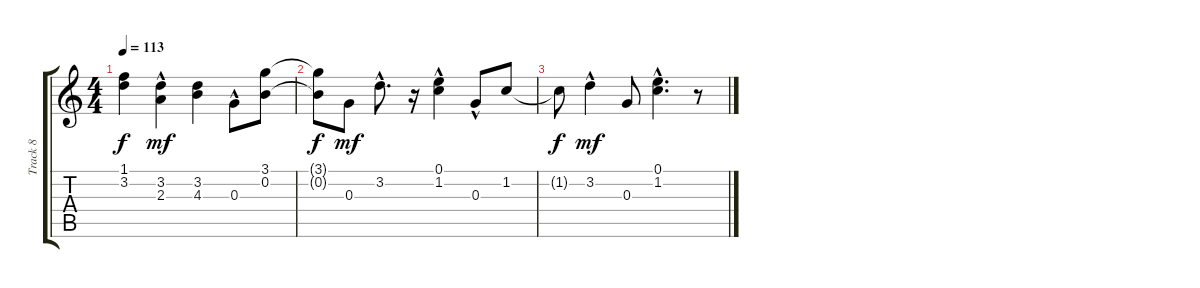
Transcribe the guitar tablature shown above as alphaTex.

\track ("Track 8" "Track 8") {instrument acousticguitarsteel}
\staff {score tabs}
\tuning (E4 B3 G3 D3 A2 E2) {hide}
\ts (4 4)
\tempo 113
\clef g2
\ks c
(1.1{t} 3.2{t}).4{dy f} (3.2{hac} 2.3).4{dy mf} (3.2 4.3).4 0.3{hac}.8 (3.1 0.2).8 |
(3.1{t} 0.2{t}).8{dy f} 0.3.8{dy mf} 3.2{hac}.8{d} r.16 (0.1{hac} 1.2).4 0.3{hac}.8 1.2.8 |
1.2{t}.8{dy f} 3.2{hac}.4{dy mf} 0.3.8 (0.1{hac} 1.2{hac}).4{d} r.8
